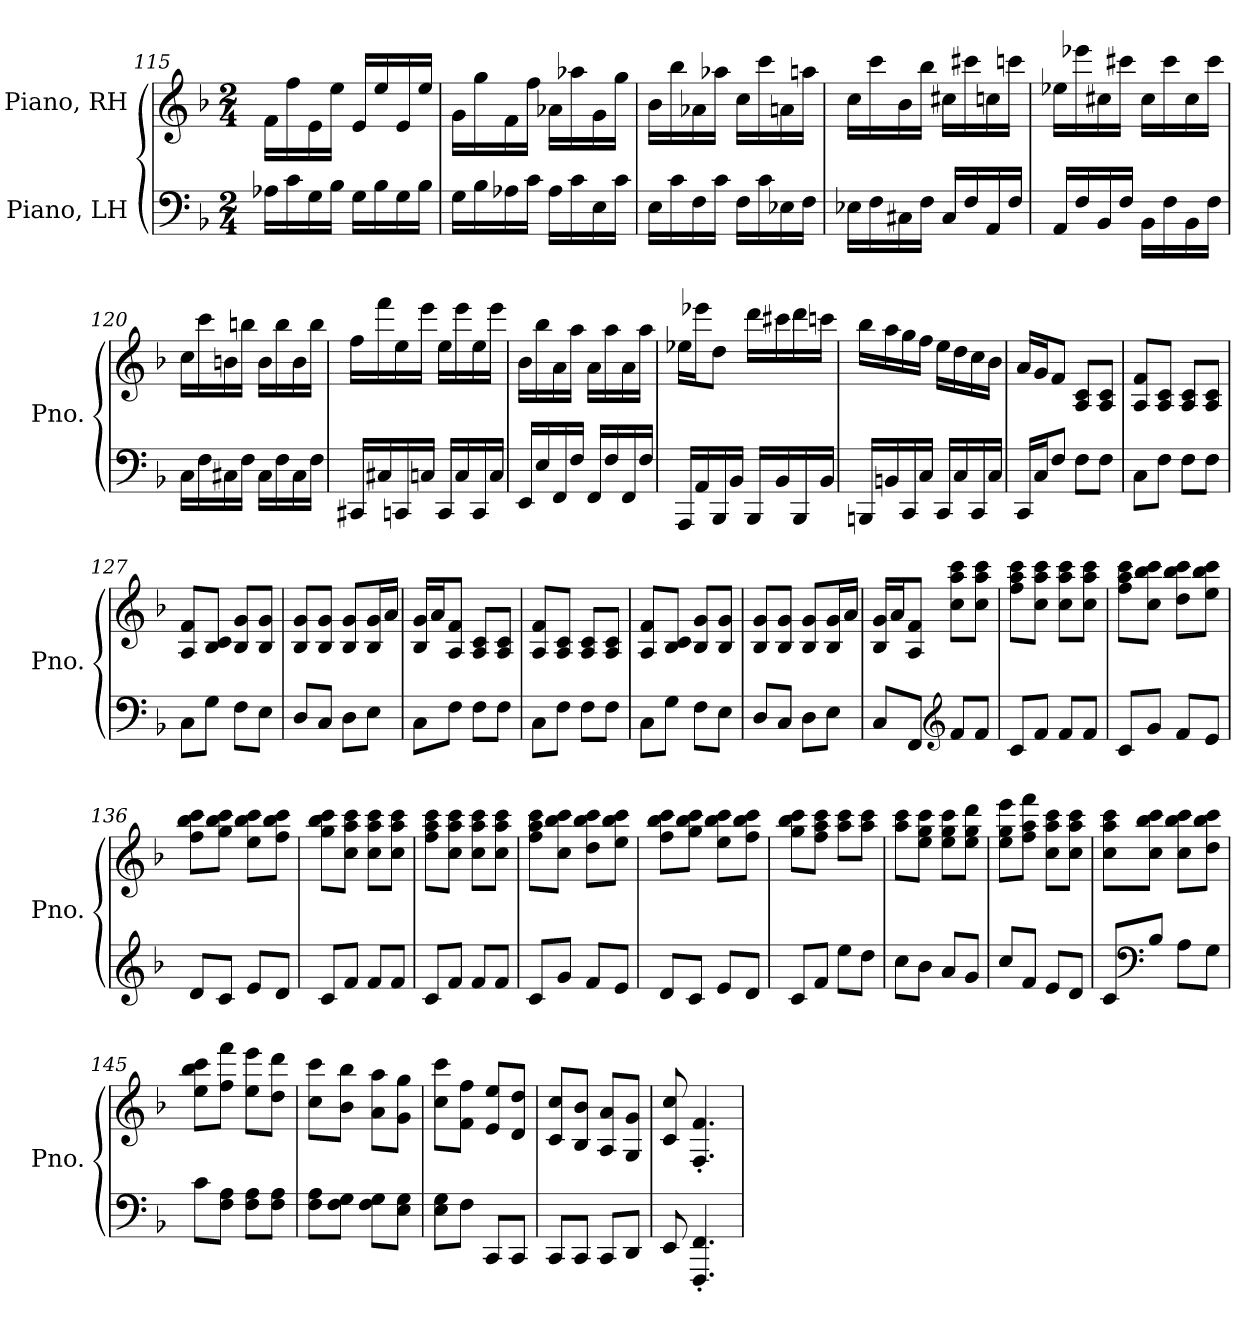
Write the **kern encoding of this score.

**kern	**kern
*part2	*part1
*staff2	*staff1
*I"Piano, LH	*I"Piano, RH
*I'Pno.	*I'Pno.
*clefF4	*clefG2
*k[b-]	*k[b-]
*M2/4	*M2/4
=115	=115
16A-X\LL	16f\LL
16c\	16ff\
16G\	16e\
16B-\JJ	16ee\JJ
16G\LL	16e/LL
16B-\	16ee/
16G\	16e/
16B-\JJ	16ee/JJ
=116	=116
16G\LL	16g\LL
16B-\	16gg\
16A-X\	16f\
16c\JJ	16ff\JJ
16A-\LL	16a-X\LL
16c\	16aa-X\
16E\	16g\
16c\JJ	16gg\JJ
=117	=117
16E\LL	16b-\LL
16c\	16bb-\
16F\	16a-X\
16c\JJ	16aa-X\JJ
16F\LL	16cc\LL
16c\	16ccc\
16E-X\	16an\
16F\JJ	16aan\JJ
!!LO:LB:g=z
=118	=118
16E-X\LL	16cc\LL
16F\	16ccc\
16C#X\	16b-\
16F\JJ	16bb-\JJ
16C#/LL	16cc#X\LL
16F/	16ccc#X\
16AA/	16ccn\
16F/JJ	16cccn\JJ
=119	=119
16AA/LL	16ee-X\LL
16F/	16eee-X\
16BB-/	16cc#X\
16F/JJ	16ccc#X\JJ
16BB-\LL	16cc#\LL
16F\	16ccc#\
16BB-\	16cc#\
16F\JJ	16ccc#\JJ
=120	=120
16C\LL	16cc\LL
16F\	16ccc\
16C#X\	16bn\
16F\JJ	16bbn\JJ
16C#\LL	16b\LL
16F\	16bb\
16C#\	16b\
16F\JJ	16bb\JJ
!!LO:LB:g=z
=121	=121
16CC#X/LL	16ff\LL
16C#X/	16fff\
16CCn/	16ee\
16Cn/JJ	16eee\JJ
16CC/LL	16ee\LL
16C/	16eee\
16CC/	16ee\
16C/JJ	16eee\JJ
=122	=122
16EE/LL	16b-\LL
16E/	16bb-\
16FF/	16a\
16F/JJ	16aa\JJ
16FF/LL	16a\LL
16F/	16aa\
16FF/	16a\
16F/JJ	16aa\JJ
=123	=123
16AAA/LL	16ee-X\LL
16AA/	16eee-X\J
16BBB-/	8dd\J
16BB-/JJ	.
16BBB-/LL	16ddd\LL
16BB-/	16ccc#X\
16BBB-/	16ddd\
16BB-/JJ	16cccn\JJ
=124	=124
16BBBn/LL	16bb-\LL
16BBn/	16aa\
16CC/	16gg\
16C/JJ	16ff\JJ
16CC/LL	16ee\LL
16C/	16dd\
16CC/	16cc\
16C/JJ	16b-\JJ
!!LO:LB:g=z
=125	=125
16CC/LL	16a/LL
16C/J	16g/J
8F/J	8f/J
8F\L	8A/ 8c/L
8F\J	8A/ 8c/J
=126	=126
8C\L	8A/ 8f/L
8F\J	8A/ 8c/J
8F\L	8A/ 8c/L
8F\J	8A/ 8c/J
=127	=127
8C\L	8A/ 8f/L
8G\J	8B-/ 8c/J
8F\L	8B-/ 8g/L
8E\J	8B-/ 8g/J
=128	=128
8D/L	8B-/ 8g/L
8C/J	8B-/ 8g/J
8D\L	8B-/ 8g/L
8E\J	16B-/ 16g/L
.	16a/JJ
=129	=129
8C\L	16B-/ 16g/LL
.	16a/J
8F\J	8A/ 8f/J
8F\L	8A/ 8c/L
8F\J	8A/ 8c/J
=130	=130
8C\L	8A/ 8f/L
8F\J	8A/ 8c/J
8F\L	8A/ 8c/L
8F\J	8A/ 8c/J
!!LO:LB:g=z
=131	=131
8C\L	8A/ 8f/L
8G\J	8B-/ 8c/J
8F\L	8B-/ 8g/L
8E\J	8B-/ 8g/J
=132	=132
8D/L	8B-/ 8g/L
8C/J	8B-/ 8g/J
8D\L	8B-/ 8g/L
8E\J	16B-/ 16g/L
.	16a/JJ
=133	=133
8C/L	16B-/ 16g/LL
.	16a/J
8FF/J	8A/ 8f/J
*clefG2	*
8f/L	8cc\ 8aa\ 8ccc\L
8f/J	8cc\ 8aa\ 8ccc\J
=134	=134
8c/L	8ff\ 8aa\ 8ccc\L
8f/J	8cc\ 8aa\ 8ccc\J
8f/L	8cc\ 8aa\ 8ccc\L
8f/J	8cc\ 8aa\ 8ccc\J
=135	=135
8c/L	8ff\ 8aa\ 8ccc\L
8g/J	8cc\ 8bb-\ 8ccc\J
8f/L	8dd\ 8bb-\ 8ccc\L
8e/J	8ee\ 8bb-\ 8ccc\J
!!LO:PB:g=z
=136	=136
8d/L	8ff\ 8bb-\ 8ccc\L
8c/J	8gg\ 8bb-\ 8ccc\J
8e/L	8ee\ 8bb-\ 8ccc\L
8d/J	8ff\ 8bb-\ 8ccc\J
=137	=137
8c/L	8gg\ 8bb-\ 8ccc\L
8f/J	8cc\ 8aa\ 8ccc\J
8f/L	8cc\ 8aa\ 8ccc\L
8f/J	8cc\ 8aa\ 8ccc\J
=138	=138
8c/L	8ff\ 8aa\ 8ccc\L
8f/J	8cc\ 8aa\ 8ccc\J
8f/L	8cc\ 8aa\ 8ccc\L
8f/J	8cc\ 8aa\ 8ccc\J
=139	=139
8c/L	8ff\ 8aa\ 8ccc\L
8g/J	8cc\ 8bb-\ 8ccc\J
8f/L	8dd\ 8bb-\ 8ccc\L
8e/J	8ee\ 8bb-\ 8ccc\J
=140	=140
8d/L	8ff\ 8bb-\ 8ccc\L
8c/J	8gg\ 8bb-\ 8ccc\J
8e/L	8ee\ 8bb-\ 8ccc\L
8d/J	8ff\ 8bb-\ 8ccc\J
!!LO:LB:g=z
=141	=141
8c/L	8gg\ 8bb-\ 8ccc\L
8f/J	8ff\ 8aa\ 8ccc\J
8ee\L	8aa\ 8ccc\L
8dd\J	8aa\ 8ccc\J
=142	=142
8cc\L	8aa\ 8ccc\L
8b-\J	8ee\ 8gg\ 8ccc\J
8a/L	8ee\ 8gg\ 8ccc\L
8g/J	8ee\ 8gg\ 8ddd\J
=143	=143
8cc/L	8ee\ 8gg\ 8eee\L
8f/J	8ff\ 8aa\ 8fff\J
8e/L	8cc\ 8aa\ 8ccc\L
8d/J	8cc\ 8aa\ 8ccc\J
=144	=144
8c/L	8cc\ 8aa\ 8ccc\L
*clefF4	*
8B-/J	8cc\ 8bb-\ 8ccc\J
8A\L	8cc\ 8bb-\ 8ccc\L
8G\J	8dd\ 8bb-\ 8ccc\J
=145	=145
8c\L	8ee\ 8bb-\ 8ccc\L
8F\ 8A\J	8ff\ 8fff\J
8F\ 8A\L	8ee\ 8eee\L
8F\ 8A\J	8dd\ 8ddd\J
=146	=146
8F\ 8A\L	8cc\ 8ccc\L
8F\ 8G\J	8b-\ 8bb-\J
8F\ 8G\L	8a\ 8aa\L
8E\ 8G\J	8g\ 8gg\J
!!LO:LB:g=z
=147	=147
8E\ 8G\L	8cc\ 8ccc\L
8F\J	8f\ 8ff\J
8CC/L	8e/ 8ee/L
8CC/J	8d/ 8dd/J
=148	=148
8CC/L	8c/ 8cc/L
8CC/J	8B-/ 8b-/J
8CC/L	8A/ 8a/L
8DD/J	8G/ 8g/J
=149	=149
8EE/	8c/ 8cc/
4.FFF/' 4.FF/'	4.F/' 4.f/'
=	=
*-	*-
